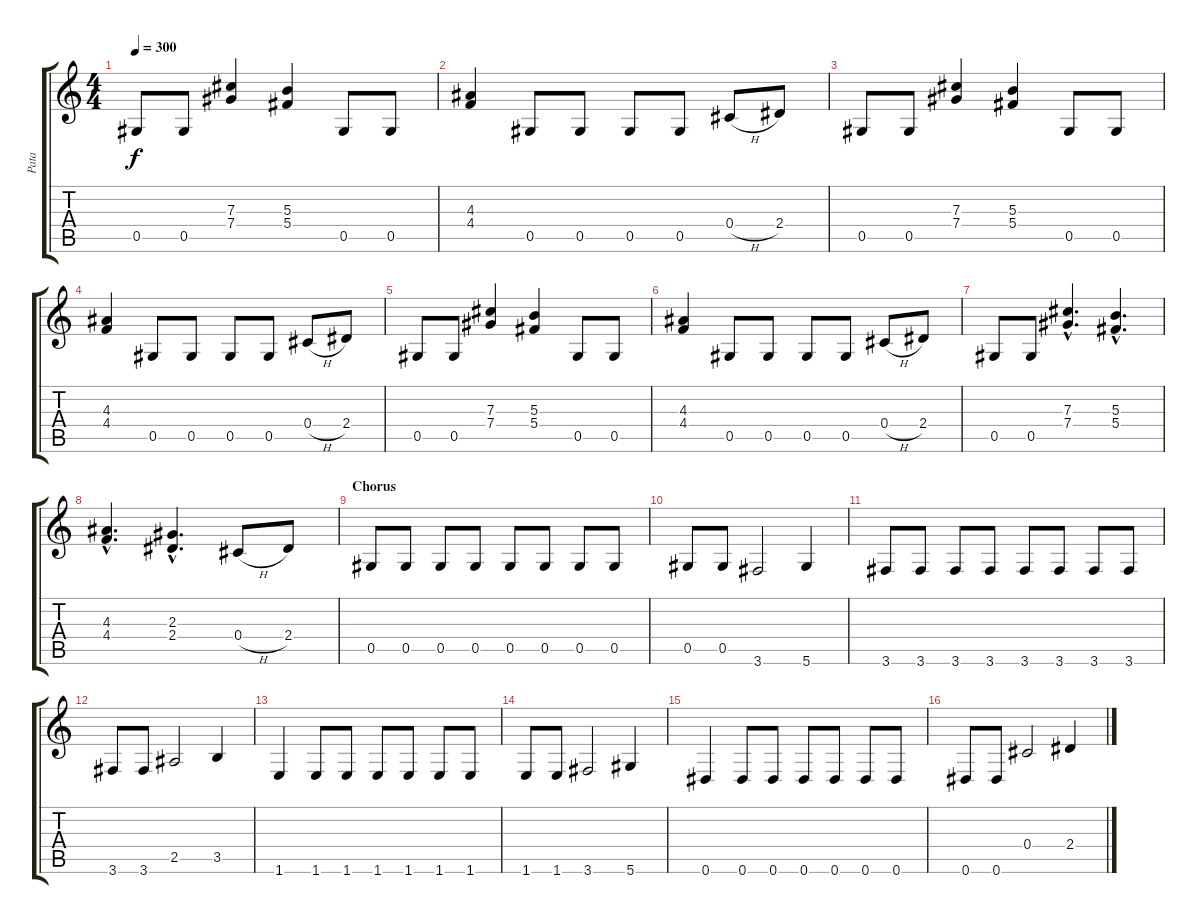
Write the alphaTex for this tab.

\track ("Pata" "Pata") {instrument overdrivenguitar}
\staff {score tabs}
\tuning (Eb4 Bb3 Gb3 Db3 Ab2 Eb2) {hide}
\ts (4 4)
\tempo 300
\clef g2
\ks c
0.5.8{dy f} 0.5.8 (7.3 7.4).4 (5.3 5.4).4 0.5.8 0.5.8 |
(4.3 4.4).4 0.5.8 0.5.8 0.5.8 0.5.8 0.4{h}.8 2.4.8 |
0.5.8 0.5.8 (7.3 7.4).4 (5.3 5.4).4 0.5.8 0.5.8 |
(4.3 4.4).4 0.5.8 0.5.8 0.5.8 0.5.8 0.4{h}.8 2.4.8 |
0.5.8 0.5.8 (7.3 7.4).4 (5.3 5.4).4 0.5.8 0.5.8 |
(4.3 4.4).4 0.5.8 0.5.8 0.5.8 0.5.8 0.4{h}.8 2.4.8 |
0.5.8 0.5.8 (7.3{hac} 7.4{hac}).4{d} (5.3{hac} 5.4{hac}).4{d} |
(4.3{hac} 4.4{hac}).4{d} (2.3{hac} 2.4{hac}).4{d} 0.4{h}.8 2.4.8 |
\section ("" "Chorus")
0.5.8 0.5.8 0.5.8 0.5.8 0.5.8 0.5.8 0.5.8 0.5.8 |
0.5.8 0.5.8 3.6.2 5.6.4 |
3.6.8 3.6.8 3.6.8 3.6.8 3.6.8 3.6.8 3.6.8 3.6.8 |
3.6.8 3.6.8 2.5.2 3.5.4 |
1.6.4 1.6.8 1.6.8 1.6.8 1.6.8 1.6.8 1.6.8 |
1.6.8 1.6.8 3.6.2 5.6.4 |
0.6.4 0.6.8 0.6.8 0.6.8 0.6.8 0.6.8 0.6.8 |
0.6.8 0.6.8 0.4.2 2.4.4
